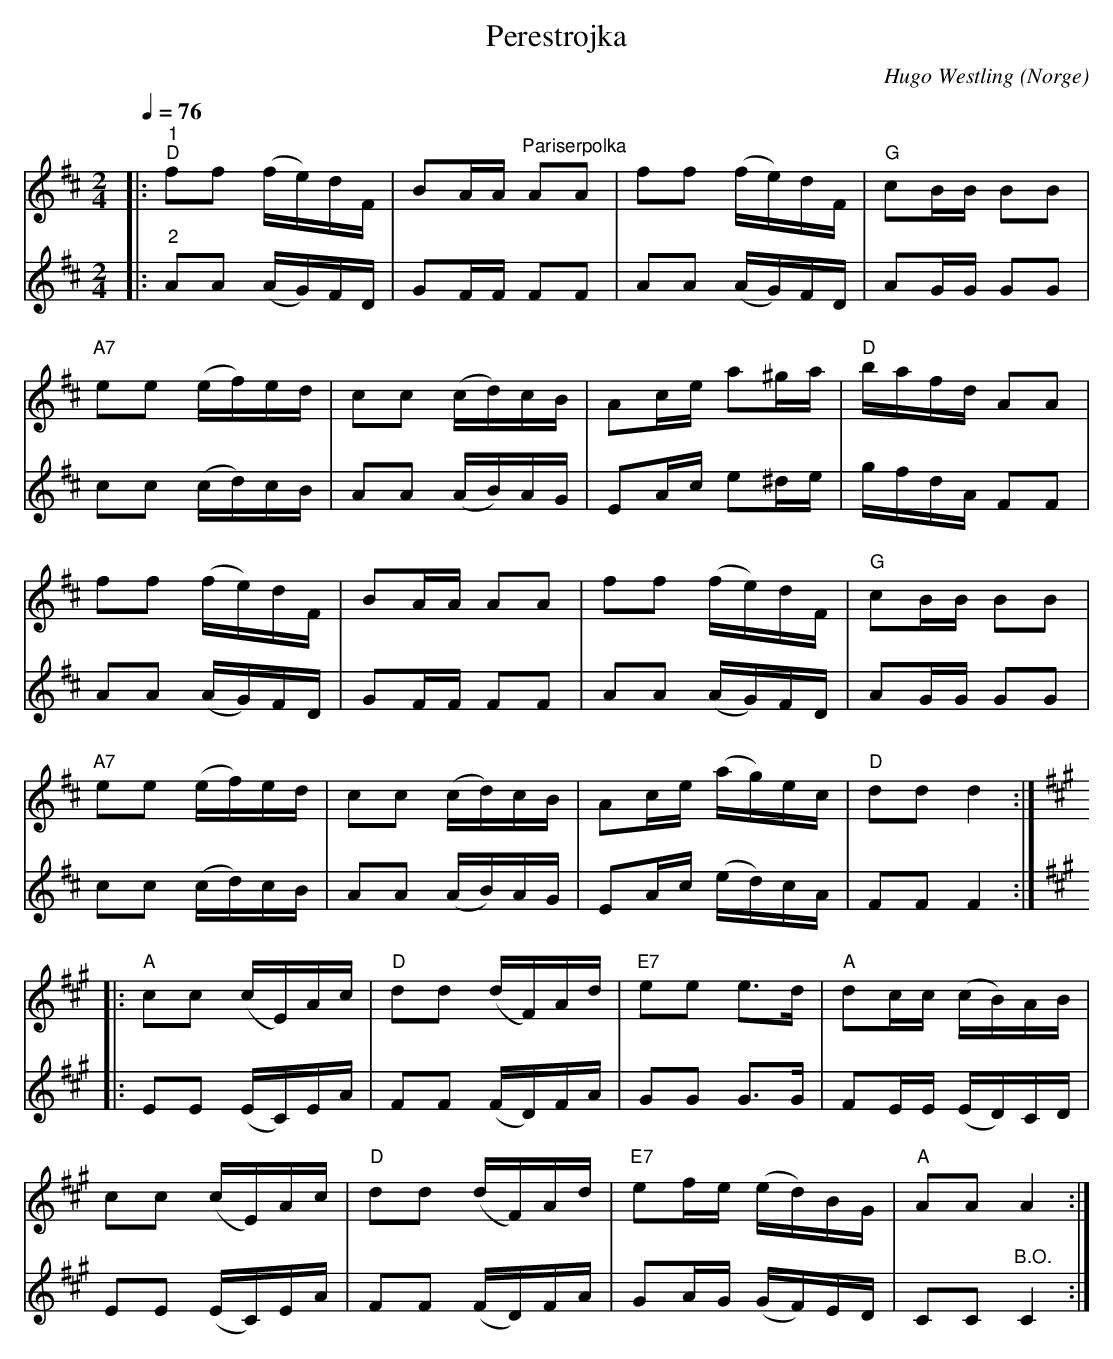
X:1
T:Perestrojka
C:Hugo Westling
O:Norge
L:1/16
Q:1/4=76
M:2/4
K:D
V:1
|:"^1""D" f2f2 (fe)dF | B2AA"^Pariserpolka" A2A2 | f2f2 (fe)dF |"G" c2BB B2B2 |
"A7" e2e2 (ef)ed | c2c2 (cd)cB | A2ce a2^ga |"D" bafd A2A2 |
f2f2 (fe)dF | B2AA A2A2 | f2f2 (fe)dF |"G" c2BB B2B2 |
"A7" e2e2 (ef)ed | c2c2 (cd)cB | A2ce (ag)ec |"D" d2d2 d4 ::
[K:A]"A" c2c2 (cE)Ac |"D" d2d2 (dF)Ad |"E7" e2e2 e2>d2 |"A" d2cc (cB)AB |
c2c2 (cE)Ac | "D" d2d2 (dF)Ad |"E7" e2fe (ed)BG |"A" A2A2 A4 :|
V:2
|:"^2" A2A2 (AG)FD | G2FF F2F2 | A2A2 (AG)FD | A2GG G2G2 | c2c2 (cd)cB | A2A2 (AB)AG | E2Ac e2^de |
gfdA F2F2 | A2A2 (AG)FD | G2FF F2F2 | A2A2 (AG)FD | A2GG G2G2 | c2c2 (cd)cB | A2A2 (AB)AG |
E2Ac (ed)cA | F2F2 F4 ::[K:A] E2E2 (EC)EA | F2F2 (FD)FA | G2G2 G2>G2 | F2EE (ED)CD | E2E2 (EC)EA | F2F2 (FD)FA | G2AG (GF)ED | C2C2 "^B.O." C4 :|
